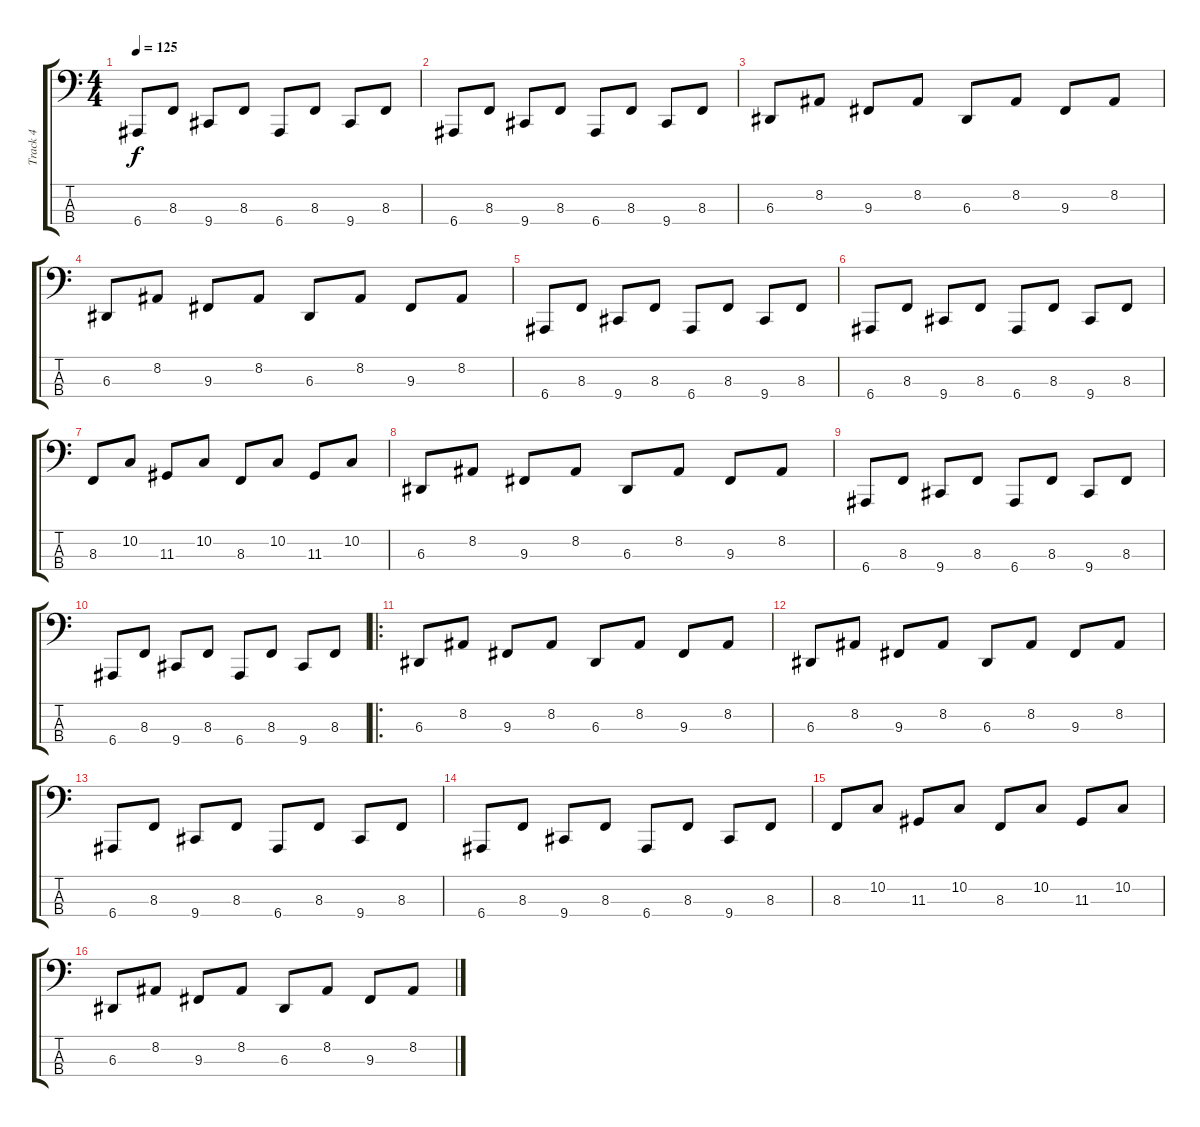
\track ("Track 4" "Track 4") {instrument voiceoohs}
\staff {score tabs}
\tuning (G2 D2 A1 E1) {hide}
\ts (4 4)
\tempo 125
\clef f4
\ks c
6.4.8{dy f} 8.3.8 9.4.8 8.3.8 6.4.8 8.3.8 9.4.8 8.3.8 |
6.4.8 8.3.8 9.4.8 8.3.8 6.4.8 8.3.8 9.4.8 8.3.8 |
6.3.8 8.2.8 9.3.8 8.2.8 6.3.8 8.2.8 9.3.8 8.2.8 |
6.3.8 8.2.8 9.3.8 8.2.8 6.3.8 8.2.8 9.3.8 8.2.8 |
6.4.8 8.3.8 9.4.8 8.3.8 6.4.8 8.3.8 9.4.8 8.3.8 |
6.4.8 8.3.8 9.4.8 8.3.8 6.4.8 8.3.8 9.4.8 8.3.8 |
8.3.8 10.2.8 11.3.8 10.2.8 8.3.8 10.2.8 11.3.8 10.2.8 |
6.3.8 8.2.8 9.3.8 8.2.8 6.3.8 8.2.8 9.3.8 8.2.8 |
6.4.8 8.3.8 9.4.8 8.3.8 6.4.8 8.3.8 9.4.8 8.3.8 |
6.4.8 8.3.8 9.4.8 8.3.8 6.4.8 8.3.8 9.4.8 8.3.8 |
\ro
6.3.8 8.2.8 9.3.8 8.2.8 6.3.8 8.2.8 9.3.8 8.2.8 |
6.3.8 8.2.8 9.3.8 8.2.8 6.3.8 8.2.8 9.3.8 8.2.8 |
6.4.8 8.3.8 9.4.8 8.3.8 6.4.8 8.3.8 9.4.8 8.3.8 |
6.4.8 8.3.8 9.4.8 8.3.8 6.4.8 8.3.8 9.4.8 8.3.8 |
8.3.8 10.2.8 11.3.8 10.2.8 8.3.8 10.2.8 11.3.8 10.2.8 |
6.3.8 8.2.8 9.3.8 8.2.8 6.3.8 8.2.8 9.3.8 8.2.8
